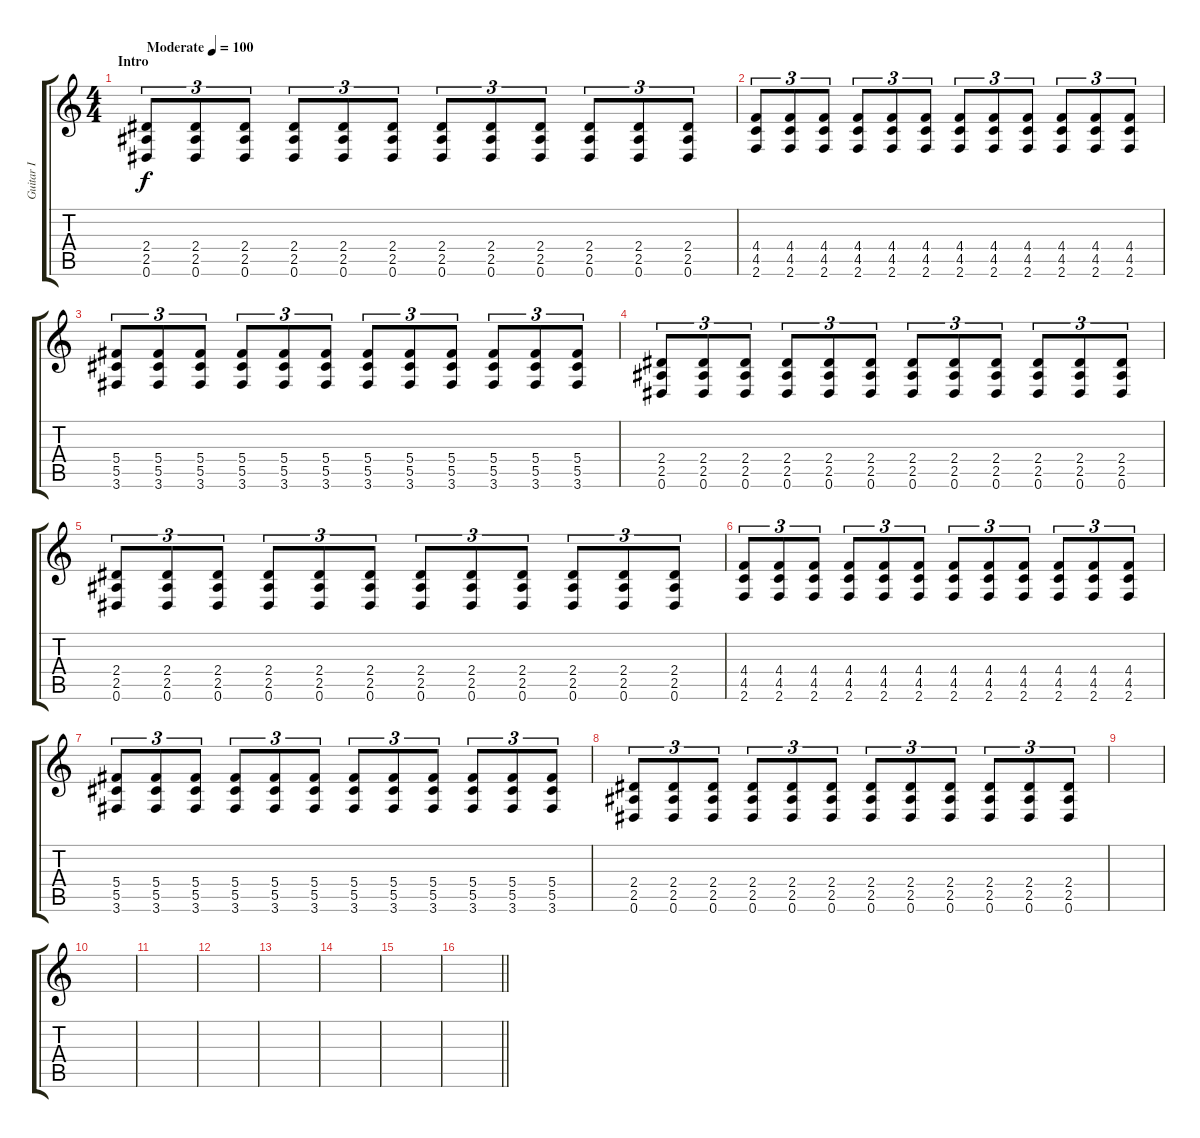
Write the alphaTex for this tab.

\track ("Guitar I" "Guitar I") {instrument overdrivenguitar}
\staff {score tabs}
\tuning (Eb4 Bb3 Gb3 Db3 Ab2 Eb2) {hide}
\ts (4 4)
\section ("" "Intro")
\tempo (100 "Moderate")
\clef g2
\ks c
(2.4 2.5 0.6).8{tu (3 2) dy f instrument overdrivenguitar} (2.4 2.5 0.6).8{tu (3 2)} (2.4 2.5 0.6).8{tu (3 2)} (2.4 2.5 0.6).8{tu (3 2)} (2.4 2.5 0.6).8{tu (3 2)} (2.4 2.5 0.6).8{tu (3 2)} (2.4 2.5 0.6).8{tu (3 2)} (2.4 2.5 0.6).8{tu (3 2)} (2.4 2.5 0.6).8{tu (3 2)} (2.4 2.5 0.6).8{tu (3 2)} (2.4 2.5 0.6).8{tu (3 2)} (2.4 2.5 0.6).8{tu (3 2)} |
(4.4 4.5 2.6).8{tu (3 2)} (4.4 4.5 2.6).8{tu (3 2)} (4.4 4.5 2.6).8{tu (3 2)} (4.4 4.5 2.6).8{tu (3 2)} (4.4 4.5 2.6).8{tu (3 2)} (4.4 4.5 2.6).8{tu (3 2)} (4.4 4.5 2.6).8{tu (3 2)} (4.4 4.5 2.6).8{tu (3 2)} (4.4 4.5 2.6).8{tu (3 2)} (4.4 4.5 2.6).8{tu (3 2)} (4.4 4.5 2.6).8{tu (3 2)} (4.4 4.5 2.6).8{tu (3 2)} |
(5.4 5.5 3.6).8{tu (3 2)} (5.4 5.5 3.6).8{tu (3 2)} (5.4 5.5 3.6).8{tu (3 2)} (5.4 5.5 3.6).8{tu (3 2)} (5.4 5.5 3.6).8{tu (3 2)} (5.4 5.5 3.6).8{tu (3 2)} (5.4 5.5 3.6).8{tu (3 2)} (5.4 5.5 3.6).8{tu (3 2)} (5.4 5.5 3.6).8{tu (3 2)} (5.4 5.5 3.6).8{tu (3 2)} (5.4 5.5 3.6).8{tu (3 2)} (5.4 5.5 3.6).8{tu (3 2)} |
(2.4 2.5 0.6).8{tu (3 2)} (2.4 2.5 0.6).8{tu (3 2)} (2.4 2.5 0.6).8{tu (3 2)} (2.4 2.5 0.6).8{tu (3 2)} (2.4 2.5 0.6).8{tu (3 2)} (2.4 2.5 0.6).8{tu (3 2)} (2.4 2.5 0.6).8{tu (3 2)} (2.4 2.5 0.6).8{tu (3 2)} (2.4 2.5 0.6).8{tu (3 2)} (2.4 2.5 0.6).8{tu (3 2)} (2.4 2.5 0.6).8{tu (3 2)} (2.4 2.5 0.6).8{tu (3 2)} |
(2.4 2.5 0.6).8{tu (3 2)} (2.4 2.5 0.6).8{tu (3 2)} (2.4 2.5 0.6).8{tu (3 2)} (2.4 2.5 0.6).8{tu (3 2)} (2.4 2.5 0.6).8{tu (3 2)} (2.4 2.5 0.6).8{tu (3 2)} (2.4 2.5 0.6).8{tu (3 2)} (2.4 2.5 0.6).8{tu (3 2)} (2.4 2.5 0.6).8{tu (3 2)} (2.4 2.5 0.6).8{tu (3 2)} (2.4 2.5 0.6).8{tu (3 2)} (2.4 2.5 0.6).8{tu (3 2)} |
(4.4 4.5 2.6).8{tu (3 2)} (4.4 4.5 2.6).8{tu (3 2)} (4.4 4.5 2.6).8{tu (3 2)} (4.4 4.5 2.6).8{tu (3 2)} (4.4 4.5 2.6).8{tu (3 2)} (4.4 4.5 2.6).8{tu (3 2)} (4.4 4.5 2.6).8{tu (3 2)} (4.4 4.5 2.6).8{tu (3 2)} (4.4 4.5 2.6).8{tu (3 2)} (4.4 4.5 2.6).8{tu (3 2)} (4.4 4.5 2.6).8{tu (3 2)} (4.4 4.5 2.6).8{tu (3 2)} |
(5.4 5.5 3.6).8{tu (3 2)} (5.4 5.5 3.6).8{tu (3 2)} (5.4 5.5 3.6).8{tu (3 2)} (5.4 5.5 3.6).8{tu (3 2)} (5.4 5.5 3.6).8{tu (3 2)} (5.4 5.5 3.6).8{tu (3 2)} (5.4 5.5 3.6).8{tu (3 2)} (5.4 5.5 3.6).8{tu (3 2)} (5.4 5.5 3.6).8{tu (3 2)} (5.4 5.5 3.6).8{tu (3 2)} (5.4 5.5 3.6).8{tu (3 2)} (5.4 5.5 3.6).8{tu (3 2)} |
(2.4 2.5 0.6).8{tu (3 2)} (2.4 2.5 0.6).8{tu (3 2)} (2.4 2.5 0.6).8{tu (3 2)} (2.4 2.5 0.6).8{tu (3 2)} (2.4 2.5 0.6).8{tu (3 2)} (2.4 2.5 0.6).8{tu (3 2)} (2.4 2.5 0.6).8{tu (3 2)} (2.4 2.5 0.6).8{tu (3 2)} (2.4 2.5 0.6).8{tu (3 2)} (2.4 2.5 0.6).8{tu (3 2)} (2.4 2.5 0.6).8{tu (3 2)} (2.4 2.5 0.6).8{tu (3 2)} |
|
|
|
|
|
|
|
\barLineRight lightlight
